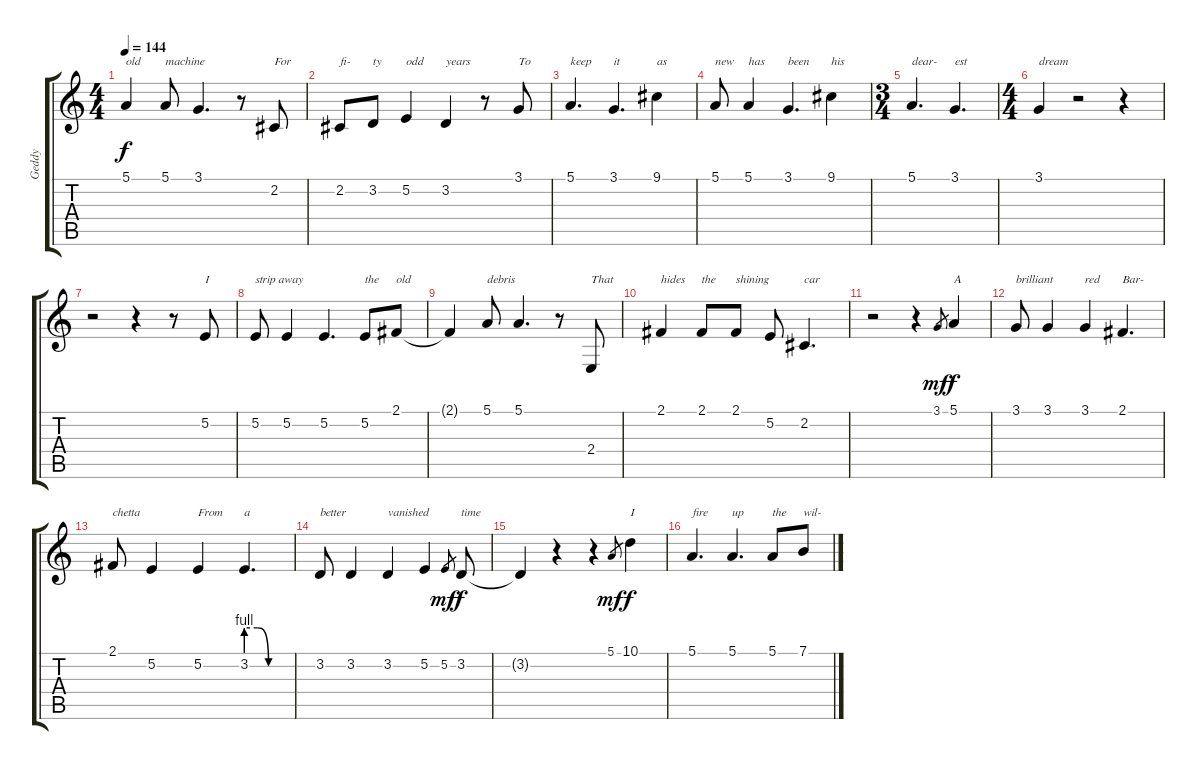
\track ("Geddy" "Geddy") {instrument lead6voice}
\staff {score tabs}
\tuning (E4 B3 G3 D3 A2 E2) {hide}
\ts (4 4)
\tempo 144
\clef g2
\ks c
5.1.4{txt "old" dy f} 5.1.8{txt "machine"} 3.1.4{d} r.8 2.2.8{txt "For"} |
2.2.8{txt "fi-"} 3.2.8{txt "ty"} 5.2.4{txt "odd"} 3.2.4{txt "years"} r.8 3.1.8{txt "To"} |
5.1.4{d txt "keep"} 3.1.4{d txt "it"} 9.1.4{txt "as"} |
5.1.8{txt "new"} 5.1.4{txt "has"} 3.1.4{d txt "been"} 9.1.4{txt "his"} |
\ts (3 4)
5.1.4{d txt "dear-"} 3.1.4{d txt "est"} |
\ts (4 4)
3.1.4{txt "dream"} r.2 r.4 |
r.2 r.4 r.8 5.2.8{txt "I"} |
5.2.8{txt "strip away"} 5.2.4 5.2.4{d} 5.2.8{txt "the"} 2.1.8{txt "old"} |
2.1{t}.4 5.1.8{txt "debris"} 5.1.4{d} r.8 2.4.8{txt "That"} |
2.1.4{txt "hides"} 2.1.8{txt "the"} 2.1.8{txt "shining"} 5.2.8 2.2.4{d txt "car"} |
r.2 r.4 3.1.8{gr dy mf} 5.1.4{txt "A" dy f} |
3.1.8{txt "brilliant"} 3.1.4 3.1.4{txt "red"} 2.1.4{d txt "Bar-"} |
2.1.8{txt "chetta"} 5.2.4 5.2.4{txt "From"} 3.2{be (custom 0 4 15 4 30 0 60 0)}.4{d txt "a"} |
3.2.8{txt "better"} 3.2.4 3.2.4{txt "vanished"} 5.2.4 5.2.8{gr dy mf} 3.2.8{txt "time" dy f} |
3.2{t}.4 r.4 r.4 5.1.8{gr dy mf} 10.1.4{txt "I" dy f} |
5.1.4{d txt "fire"} 5.1.4{d txt "up"} 5.1.8{txt "the"} 7.1.8{txt "wil-"}
